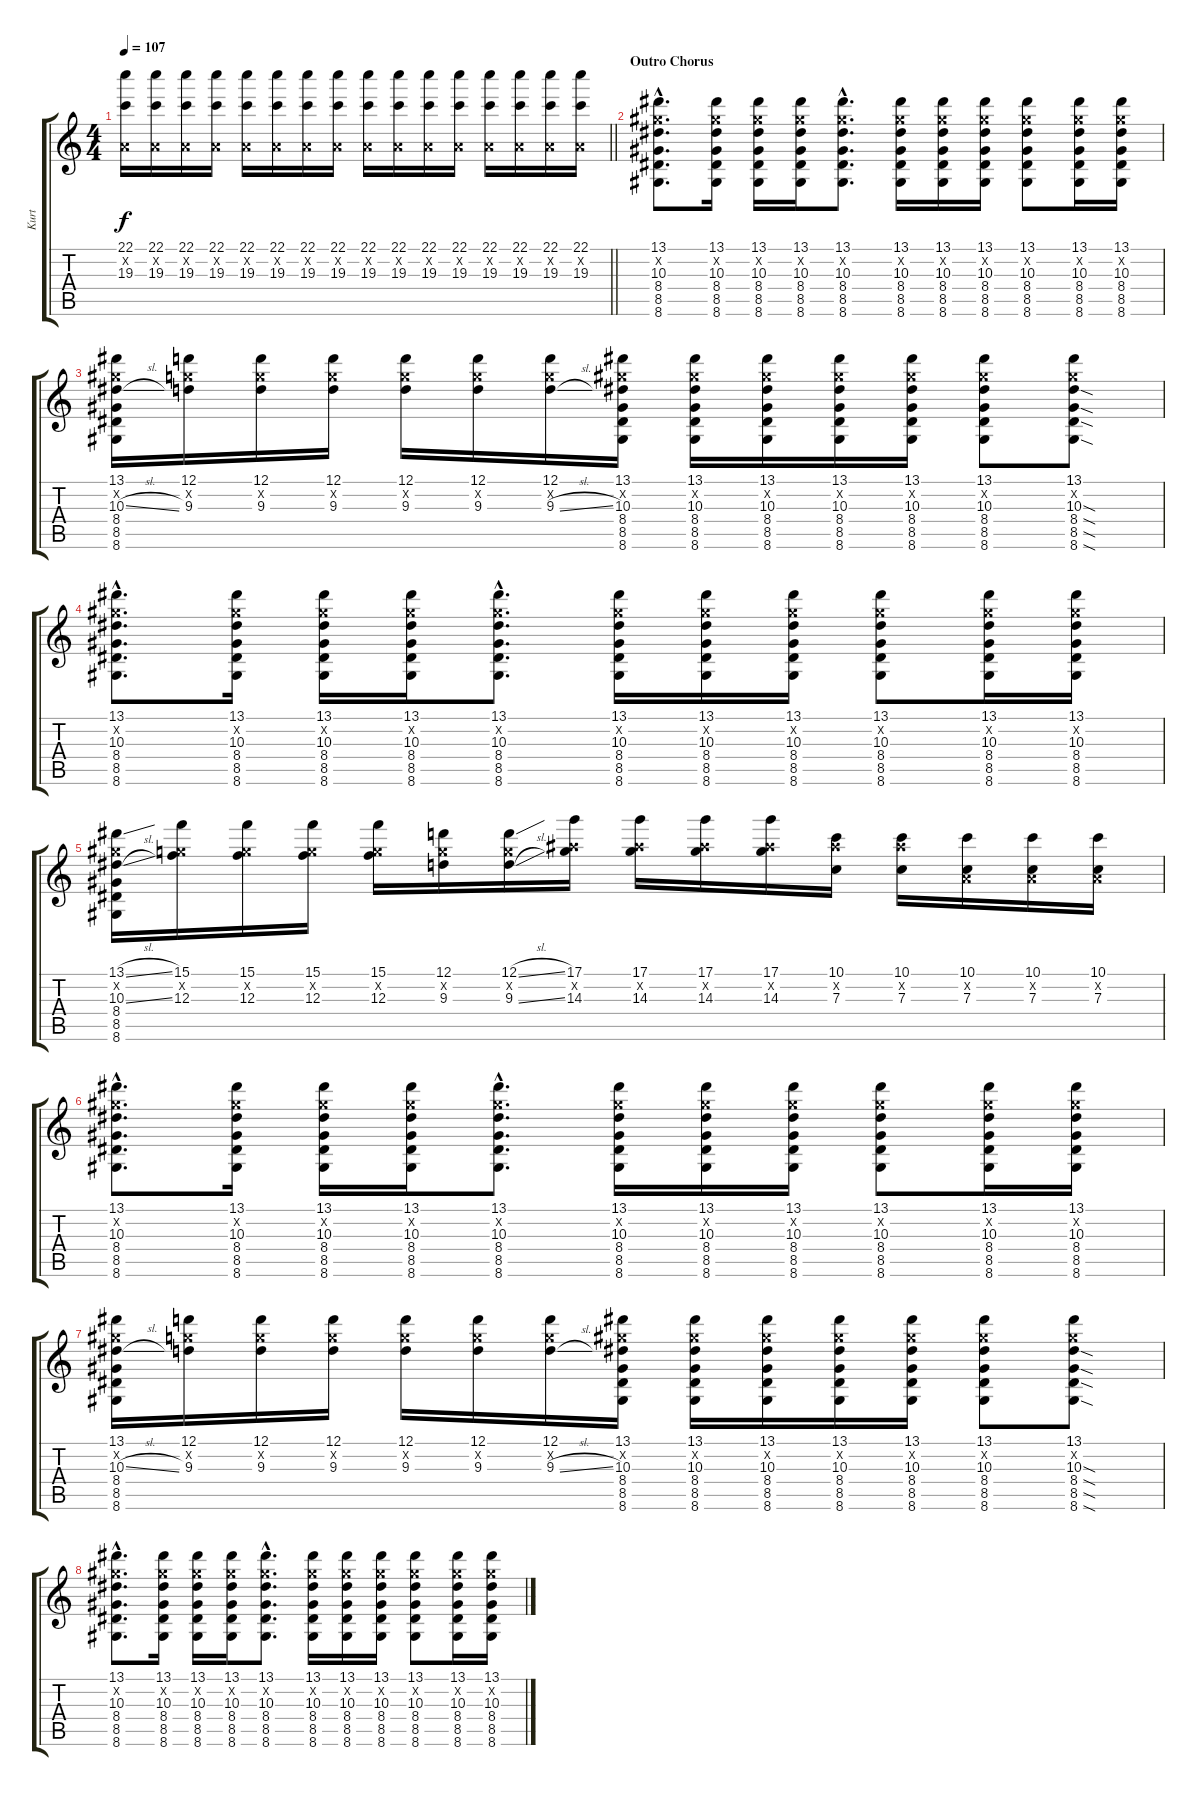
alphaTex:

\track ("Kurt" "Kurt") {instrument distortionguitar}
\staff {score tabs}
\tuning (D4 A3 F3 C3 G2 C2) {hide}
\ts (4 4)
\tempo 107
\clef g2
\barLineRight lightlight
\ks c
(22.1 0.2{x} 19.3).16{dy f} (22.1 0.2{x} 19.3).16 (22.1 0.2{x} 19.3).16 (22.1 0.2{x} 19.3).16 (22.1 0.2{x} 19.3).16 (22.1 0.2{x} 19.3).16 (22.1 0.2{x} 19.3).16 (22.1 0.2{x} 19.3).16 (22.1 0.2{x} 19.3).16 (22.1 0.2{x} 19.3).16 (22.1 0.2{x} 19.3).16 (22.1 0.2{x} 19.3).16 (22.1 0.2{x} 19.3).16 (22.1 0.2{x} 19.3).16 (22.1 0.2{x} 19.3).16 (22.1 0.2{x} 19.3).16 |
\section ("" "Outro Chorus")
(13.1{hac} 11.2{hac x} 10.3{hac} 8.4{hac} 8.5{hac} 8.6{hac}).8{d instrument distortionguitar} (13.1 11.2{x} 10.3 8.4 8.5 8.6).16 (13.1 11.2{x} 10.3 8.4 8.5 8.6).16 (13.1 11.2{x} 10.3 8.4 8.5 8.6).16 (13.1{hac} 11.2{hac x} 10.3{hac} 8.4{hac} 8.5{hac} 8.6{hac}).8{d} (13.1 11.2{x} 10.3 8.4 8.5 8.6).16 (13.1 11.2{x} 10.3 8.4 8.5 8.6).16 (13.1 11.2{x} 10.3 8.4 8.5 8.6).16 (13.1 11.2{x} 10.3 8.4 8.5 8.6).8 (13.1 11.2{x} 10.3 8.4 8.5 8.6).16 (13.1 11.2{x} 10.3 8.4 8.5 8.6).16 |
(13.1 11.2{x} 10.3{sl} 8.4 8.5 8.6).16 (12.1 10.2{x} 9.3).16 (12.1 10.2{x} 9.3).16 (12.1 10.2{x} 9.3).16 (12.1 10.2{x} 9.3).16 (12.1 10.2{x} 9.3).16 (12.1 10.2{x} 9.3{sl}).16 (13.1 11.2{x} 10.3 8.4 8.5 8.6).16 (13.1 11.2{x} 10.3 8.4 8.5 8.6).16 (13.1 11.2{x} 10.3 8.4 8.5 8.6).16 (13.1 11.2{x} 10.3 8.4 8.5 8.6).16 (13.1 11.2{x} 10.3 8.4 8.5 8.6).16 (13.1 11.2{x} 10.3 8.4 8.5 8.6).8 (13.1 11.2{x} 10.3{sod} 8.4{sod} 8.5{sod} 8.6{sod}).8 |
(13.1{hac} 11.2{hac x} 10.3{hac} 8.4{hac} 8.5{hac} 8.6{hac}).8{d} (13.1 11.2{x} 10.3 8.4 8.5 8.6).16 (13.1 11.2{x} 10.3 8.4 8.5 8.6).16 (13.1 11.2{x} 10.3 8.4 8.5 8.6).16 (13.1{hac} 11.2{hac x} 10.3{hac} 8.4{hac} 8.5{hac} 8.6{hac}).8{d} (13.1 11.2{x} 10.3 8.4 8.5 8.6).16 (13.1 11.2{x} 10.3 8.4 8.5 8.6).16 (13.1 11.2{x} 10.3 8.4 8.5 8.6).16 (13.1 11.2{x} 10.3 8.4 8.5 8.6).8 (13.1 11.2{x} 10.3 8.4 8.5 8.6).16 (13.1 11.2{x} 10.3 8.4 8.5 8.6).16 |
(13.1{sl} 11.2{x} 10.3{sl} 8.4 8.5 8.6).16 (15.1 10.2{x} 12.3).16 (15.1 10.2{x} 12.3).16 (15.1 10.2{x} 12.3).16 (15.1 10.2{x} 12.3).16 (12.1 10.2{x} 9.3).16 (12.1{sl} 10.2{x} 9.3{sl}).16 (17.1 13.2{x} 14.3).16 (17.1 13.2{x} 14.3).16 (17.1 13.2{x} 14.3).16 (17.1 13.2{x} 14.3).16 (10.1 13.2{x} 7.3).16 (10.1 13.2{x} 7.3).16 (10.1 0.2{x} 7.3).16 (10.1 0.2{x} 7.3).16 (10.1 0.2{x} 7.3).16 |
(13.1{hac} 11.2{hac x} 10.3{hac} 8.4{hac} 8.5{hac} 8.6{hac}).8{d} (13.1 11.2{x} 10.3 8.4 8.5 8.6).16 (13.1 11.2{x} 10.3 8.4 8.5 8.6).16 (13.1 11.2{x} 10.3 8.4 8.5 8.6).16 (13.1{hac} 11.2{hac x} 10.3{hac} 8.4{hac} 8.5{hac} 8.6{hac}).8{d} (13.1 11.2{x} 10.3 8.4 8.5 8.6).16 (13.1 11.2{x} 10.3 8.4 8.5 8.6).16 (13.1 11.2{x} 10.3 8.4 8.5 8.6).16 (13.1 11.2{x} 10.3 8.4 8.5 8.6).8 (13.1 11.2{x} 10.3 8.4 8.5 8.6).16 (13.1 11.2{x} 10.3 8.4 8.5 8.6).16 |
(13.1 11.2{x} 10.3{sl} 8.4 8.5 8.6).16 (12.1 10.2{x} 9.3).16 (12.1 10.2{x} 9.3).16 (12.1 10.2{x} 9.3).16 (12.1 10.2{x} 9.3).16 (12.1 10.2{x} 9.3).16 (12.1 10.2{x} 9.3{sl}).16 (13.1 11.2{x} 10.3 8.4 8.5 8.6).16 (13.1 11.2{x} 10.3 8.4 8.5 8.6).16 (13.1 11.2{x} 10.3 8.4 8.5 8.6).16 (13.1 11.2{x} 10.3 8.4 8.5 8.6).16 (13.1 11.2{x} 10.3 8.4 8.5 8.6).16 (13.1 11.2{x} 10.3 8.4 8.5 8.6).8 (13.1 11.2{x} 10.3{sod} 8.4{sod} 8.5{sod} 8.6{sod}).8 |
(13.1{hac} 11.2{hac x} 10.3{hac} 8.4{hac} 8.5{hac} 8.6{hac}).8{d} (13.1 11.2{x} 10.3 8.4 8.5 8.6).16 (13.1 11.2{x} 10.3 8.4 8.5 8.6).16 (13.1 11.2{x} 10.3 8.4 8.5 8.6).16 (13.1{hac} 11.2{hac x} 10.3{hac} 8.4{hac} 8.5{hac} 8.6{hac}).8{d} (13.1 11.2{x} 10.3 8.4 8.5 8.6).16 (13.1 11.2{x} 10.3 8.4 8.5 8.6).16 (13.1 11.2{x} 10.3 8.4 8.5 8.6).16 (13.1 11.2{x} 10.3 8.4 8.5 8.6).8 (13.1 11.2{x} 10.3 8.4 8.5 8.6).16 (13.1 11.2{x} 10.3 8.4 8.5 8.6).16
